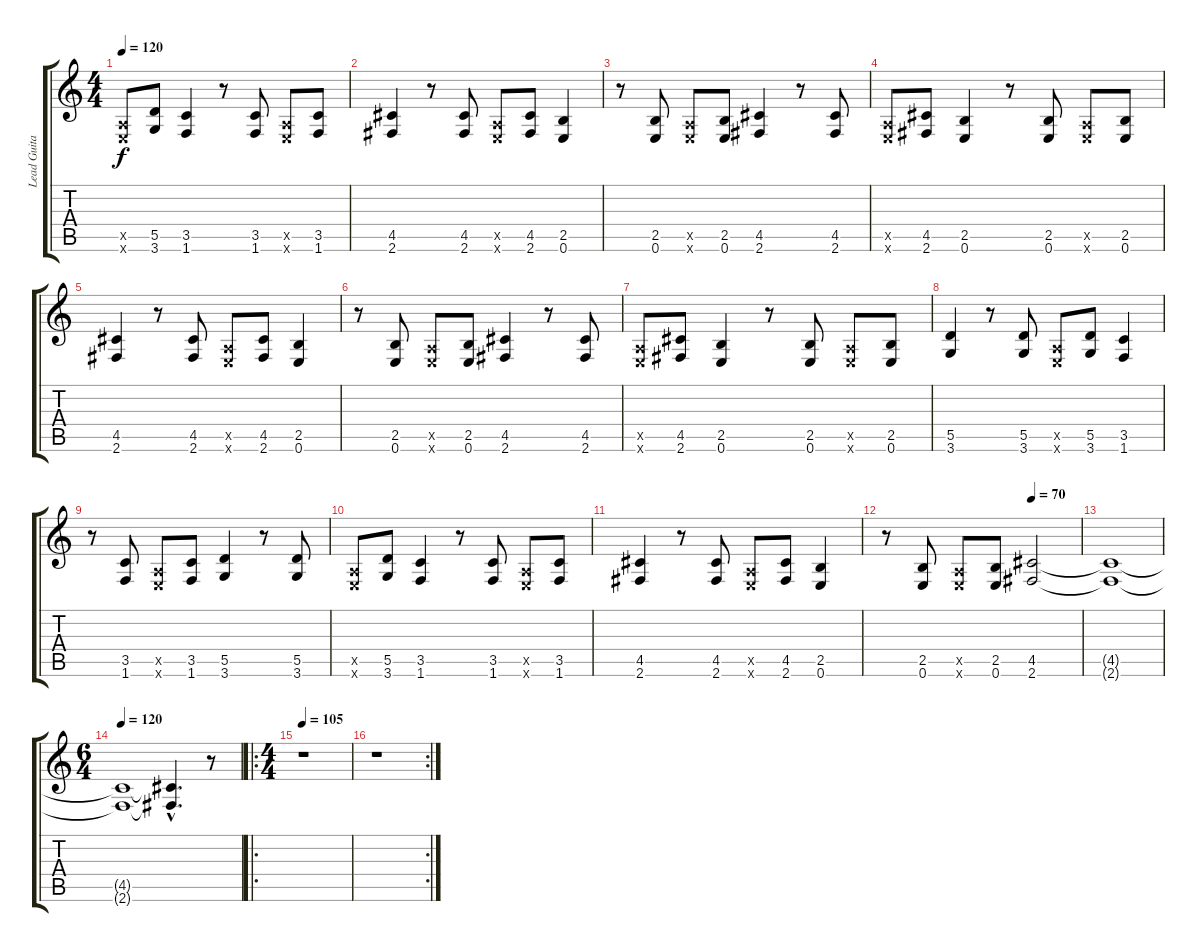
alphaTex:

\track ("Lead Guitar" "Lead Guita") {instrument distortionguitar}
\staff {score tabs}
\tuning (E4 B3 G3 D3 A2 E2) {hide}
\ts (4 4)
\tempo 120
\clef g2
\ks c
(0.5{x} 0.6{x}).8{dy f} (5.5 3.6).8 (3.5 1.6).4 r.8 (3.5 1.6).8 (0.5{x} 0.6{x}).8 (3.5 1.6).8 |
(4.5 2.6).4 r.8 (4.5 2.6).8 (0.5{x} 0.6{x}).8 (4.5 2.6).8 (2.5 0.6).4 |
r.8 (2.5 0.6).8 (0.5{x} 0.6{x}).8 (2.5 0.6).8 (4.5 2.6).4 r.8 (4.5 2.6).8 |
(0.5{x} 0.6{x}).8 (4.5 2.6).8 (2.5 0.6).4 r.8 (2.5 0.6).8 (0.5{x} 0.6{x}).8 (2.5 0.6).8 |
(4.5 2.6).4 r.8 (4.5 2.6).8 (0.5{x} 0.6{x}).8 (4.5 2.6).8 (2.5 0.6).4 |
r.8 (2.5 0.6).8 (0.5{x} 0.6{x}).8 (2.5 0.6).8 (4.5 2.6).4 r.8 (4.5 2.6).8 |
(0.5{x} 0.6{x}).8 (4.5 2.6).8 (2.5 0.6).4 r.8 (2.5 0.6).8 (0.5{x} 0.6{x}).8 (2.5 0.6).8 |
(5.5 3.6).4 r.8 (5.5 3.6).8 (0.5{x} 0.6{x}).8 (5.5 3.6).8 (3.5 1.6).4 |
r.8 (3.5 1.6).8 (0.5{x} 0.6{x}).8 (3.5 1.6).8 (5.5 3.6).4 r.8 (5.5 3.6).8 |
(0.5{x} 0.6{x}).8 (5.5 3.6).8 (3.5 1.6).4 r.8 (3.5 1.6).8 (0.5{x} 0.6{x}).8 (3.5 1.6).8 |
(4.5 2.6).4 r.8 (4.5 2.6).8 (0.5{x} 0.6{x}).8 (4.5 2.6).8 (2.5 0.6).4 |
\tempo (70 0.75)
r.8 (2.5 0.6).8 (0.5{x} 0.6{x}).8 (2.5 0.6).8 (4.5 2.6).2 |
(4.5{t} 2.6{t}).1 |
\ts (6 4)
\tempo 120
(4.5{t} 2.6{t}).1 (4.5{hac t} 2.6{hac t}).4{d} r.8 |
\ro
\ts (4 4)
\tempo 105
r.1 |
\rc 2
r.1
